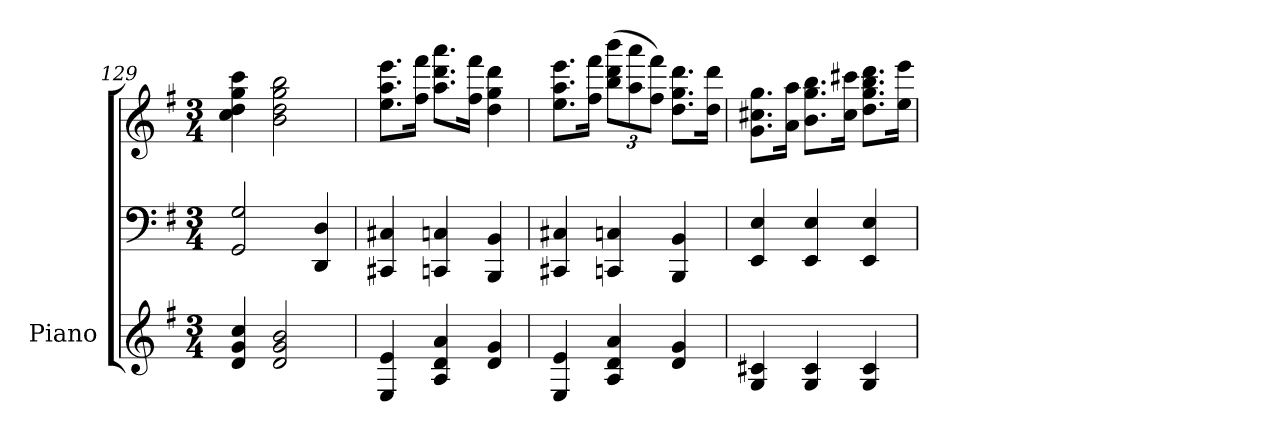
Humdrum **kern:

**kern	**kern	**kern
*part1	*part1	*part1
*staff3	*staff2	*staff1
*I"Piano	*	*
*I'Pno.	*	*
!!LO:LB:g=z
*clefG2	*clefF4	*clefG2
*k[f#]	*k[f#]	*k[f#]
*M3/4	*M3/4	*M3/4
=129	=129	=129
4d/ 4g/ 4cc/	2GG/ 2G/	4cc\ 4dd\ 4gg\ 4ccc\
2d/ 2g/ 2b/	.	2b\ 2dd\ 2gg\ 2bb\
.	4DD/ 4D/	.
=130	=130	=130
4E/ 4e/	4CC#X/ 4C#X/	8.ee\ 8.aa\ 8.eee\L
.	.	16ff#\ 16fff#\Jk
4A/ 4d/ 4a/	4CCn/ 4Cn/	8.aa\ 8.ddd\ 8.aaa\L
.	.	16ff#\ 16fff#\Jk
4d/ 4g/	4BBB/ 4BB/	4dd\ 4gg\ 4ddd\
=131	=131	=131
4E/ 4e/	4CC#X/ 4C#X/	8.ee\ 8.aa\ 8.eee\L
.	.	16ff#\ 16fff#\Jk
*	*	*Xbrackettup
4A/ 4d/ 4a/	4CCn/ 4Cn/	(>12bb\ 12ddd\ 12bbb\L
.	.	12aa\ 12aaa\
.	.	12ff#\ 12fff#\J)
4d/ 4g/	4BBB/ 4BB/	8.dd\ 8.gg\ 8.ddd\L
.	.	16dd\ 16ddd\Jk
=132	=132	=132
4G/ 4c#X/	4EE/ 4E/	8.g\ 8.cc#X\ 8.gg\L
.	.	16a\ 16aa\Jk
4G/ 4c#/	4EE/ 4E/	8.b\ 8.gg\ 8.bb\L
.	.	16cc#\ 16ccc#X\Jk
4G/ 4c#/	4EE/ 4E/	8.dd\ 8.gg\ 8.bb\ 8.ddd\L
.	.	16ee\ 16eee\Jk
=	=	=
*-	*-	*-
